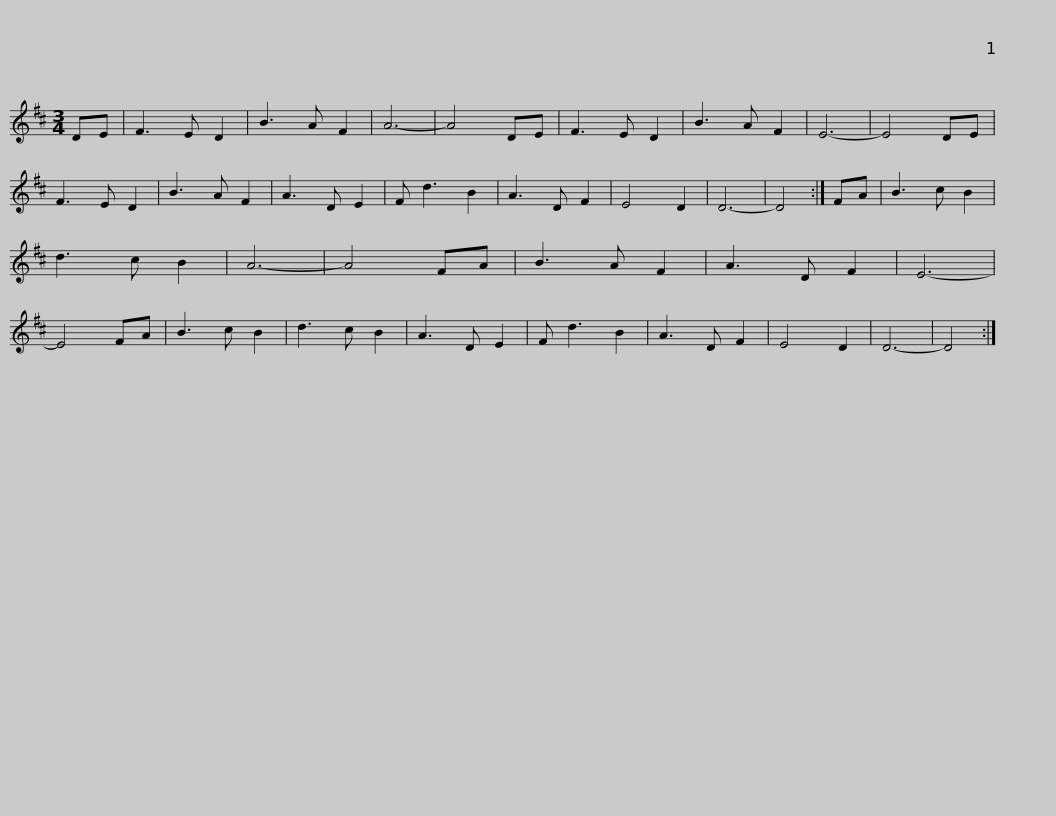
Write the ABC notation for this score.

X:1
L:1/8
M:3/4
I:linebreak $
K:D
V:1 treble
V:1
 DE | F3 E D2 | B3 A F2 | A6- | A4 DE | %5
 F3 E D2 | B3 A F2 | E6- | E4 DE | F3 E D2 | %10
 B3 A F2 | A3 D E2 |$ F d3 B2 | A3 D F2 | E4 D2 | %15
 D6- | D4 :| FA | B3 c B2 | d3 c B2 | %20
 A6- | A4 FA | B3 A F2 | A3 D F2 | E6- |$ %25
 E4 FA | B3 c B2 | d3 c B2 | A3 D E2 | F d3 B2 | %30
 A3 D F2 | E4 D2 | D6- | D4 :| %34
